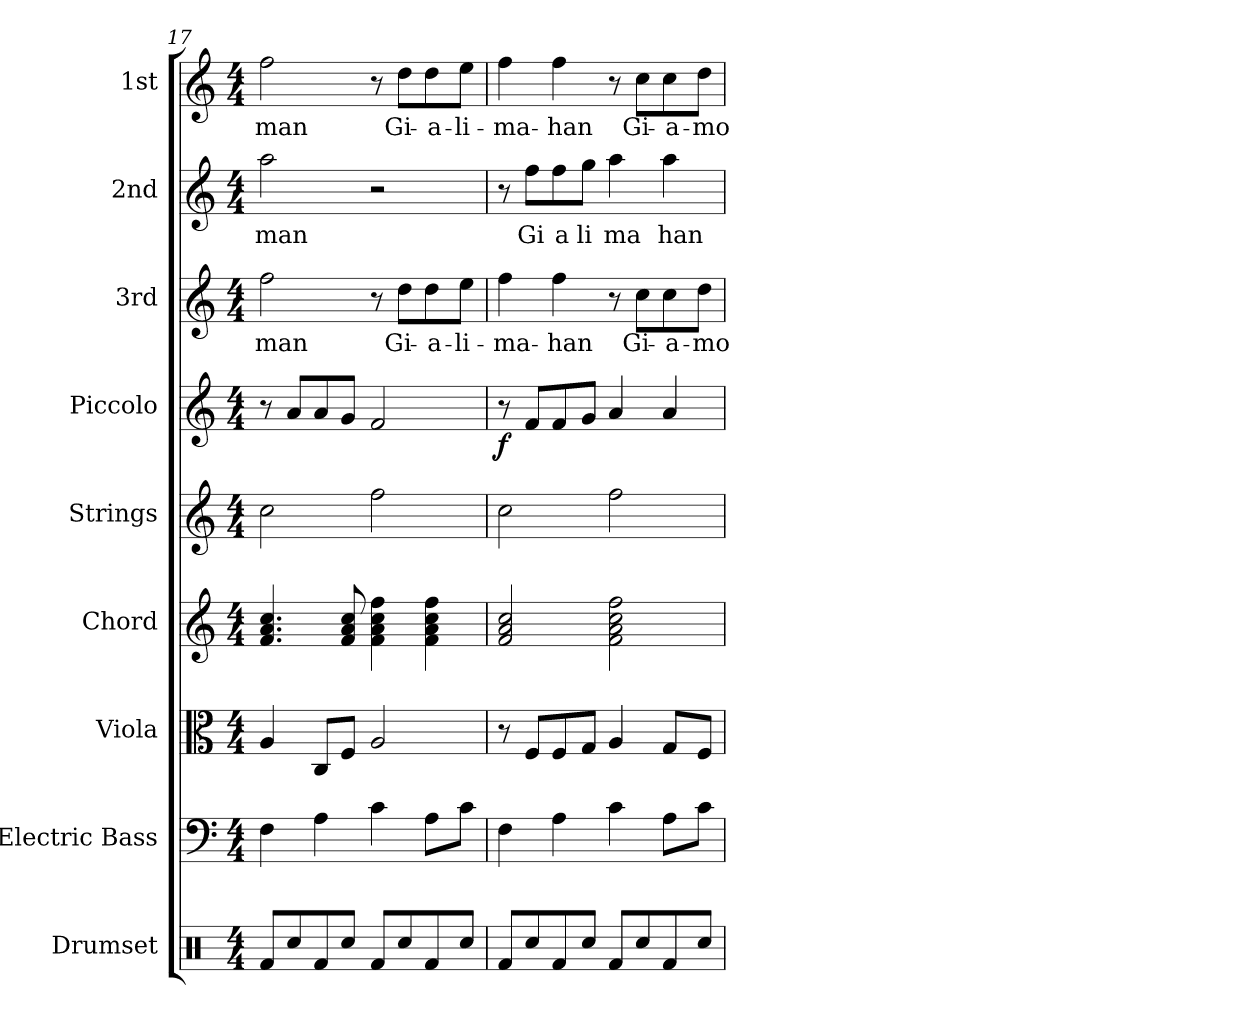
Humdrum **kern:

**kern	**kern	**kern	**kern	**kern	**kern	**dynam	**kern	**text	**kern	**text	**kern	**text
*part9	*part8	*part7	*part6	*part5	*part4	*part4	*part3	*part3	*part2	*part2	*part1	*part1
*staff9	*staff8	*staff7	*staff6	*staff5	*staff4	*staff4	*staff3	*staff3	*staff2	*staff2	*staff1	*staff1
*I"Drumset	*I"Electric Bass	*I"Viola	*I"Chord	*I"Strings	*I"Piccolo	*	*I"3rd	*	*I"2nd	*	*I"1st	*
*I'D. Set	*I'El. B.	*I'Vla.	*I'Chord	*I'St.	*I'Picc.	*	*	*	*	*	*	*
*clefX	*clefF4	*clefC3	*clefG2	*clefG2	*clefG2	*	*clefG2	*	*clefG2	*	*clefG2	*
*	*ITrd7c12	*	*	*	*ITrd-7c-12	*	*	*	*	*	*	*
*k[]	*k[]	*k[]	*k[]	*k[]	*k[]	*	*k[]	*	*k[]	*	*k[]	*
*M4/4	*M4/4	*M4/4	*M4/4	*M4/4	*M4/4	*	*M4/4	*	*M4/4	*	*M4/4	*
=17	=17	=17	=17	=17	=17	=17	=17	=17	=17	=17	=17	=17
!	!	!	!	!	!	!	!	!LO:LY:b	!	!LO:LY:b	!	!LO:LY:b
8Rf/L	4FF\	4A/	4.f/ 4.a/ 4.cc/	2cc\	8r	.	2ff\	-man	2aa\	-man	2ff\	-man
8Rcc/	.	.	.	.	8aa/L	.	.	.	.	.	.	.
8Rf/	4AA\	8C/L	.	.	8aa/	.	.	.	.	.	.	.
8Rcc/J	.	8F/J	8f/ 8a/ 8cc/	.	8gg/J	.	.	.	.	.	.	.
8Rf/L	4C\	2A/	4f\ 4a\ 4cc\ 4ff\	2ff\	2ff/	.	8r	.	2r	.	8r	.
!	!	!	!	!	!	!	!	!LO:LY:b	!	!	!	!LO:LY:b
8Rcc/	.	.	.	.	.	.	8dd\L	Gi-	.	.	8dd\L	Gi-
!	!	!	!	!	!	!	!	!LO:LY:b	!	!	!	!LO:LY:b
8Rf/	8AA\L	.	4f\ 4a\ 4cc\ 4ff\	.	.	.	8dd\	-a-	.	.	8dd\	-a-
!	!	!	!	!	!	!	!	!LO:LY:b	!	!	!	!LO:LY:b
8Rcc/J	8C\J	.	.	.	.	.	8ee\J	-li-	.	.	8ee\J	-li-
=18	=18	=18	=18	=18	=18	=18	=18	=18	=18	=18	=18	=18
!	!	!	!	!	!	!LO:DY:b	!	!LO:LY:b	!	!	!	!LO:LY:b
8Rf/L	4FF\	8r	2f/ 2a/ 2cc/	2cc\	8r	f	4ff\	-ma-	8r	.	4ff\	-ma-
!	!	!	!	!	!	!	!	!	!	!LO:LY:b	!	!
8Rcc/	.	8F/L	.	.	8ff/L	.	.	.	8ff\L	Gi	.	.
!	!	!	!	!	!	!	!	!LO:LY:b	!	!LO:LY:b	!	!LO:LY:b
8Rf/	4AA\	8F/	.	.	8ff/	.	4ff\	-han	8ff\	a	4ff\	-han
!	!	!	!	!	!	!	!	!	!	!LO:LY:b	!	!
8Rcc/J	.	8G/J	.	.	8gg/J	.	.	.	8gg\J	li	.	.
!	!	!	!	!	!	!	!	!	!	!LO:LY:b	!	!
8Rf/L	4C\	4A/	2f\ 2a\ 2cc\ 2ff\	2ff\	4aa/	.	8r	.	4aa\	ma	8r	.
!	!	!	!	!	!	!	!	!LO:LY:b	!	!	!	!LO:LY:b
8Rcc/	.	.	.	.	.	.	8cc\L	Gi-	.	.	8cc\L	Gi-
!	!	!	!	!	!	!	!	!LO:LY:b	!	!LO:LY:b	!	!LO:LY:b
8Rf/	8AA\L	8G/L	.	.	4aa/	.	8cc\	-a-	4aa\	han	8cc\	-a-
!	!	!	!	!	!	!	!	!LO:LY:b	!	!	!	!LO:LY:b
8Rcc/J	8C\J	8F/J	.	.	.	.	8dd\J	-mo-	.	.	8dd\J	-mo-
=	=	=	=	=	=	=	=	=	=	=	=	=
*-	*-	*-	*-	*-	*-	*-	*-	*-	*-	*-	*-	*-
